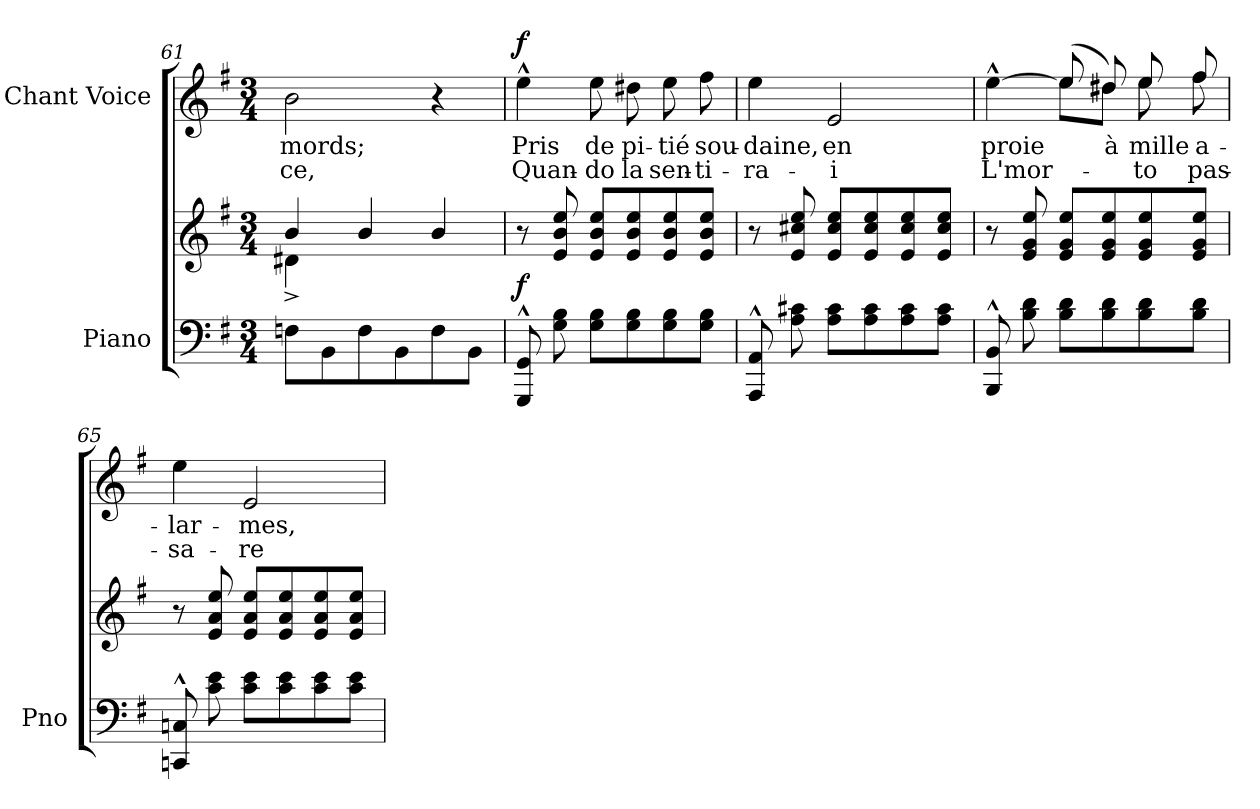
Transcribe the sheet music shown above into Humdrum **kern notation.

**kern	**kern	**dynam	**kern	**text	**text	**dynam
*part2	*part2	*part2	*part1	*part1	*part1	*part1
*staff3	*staff2	*staff2/3	*staff1	*staff1	*staff1	*staff1
*I"Piano	*	*	*I"Chant Voice	*	*	*
*I'Pno	*	*	*	*	*	*
*clefF4	*clefG2	*	*clefG2	*	*	*
*k[f#]	*k[f#]	*	*k[f#]	*	*	*
*M3/4	*M3/4	*	*M3/4	*	*	*
=61	=61	=61	=61	=61	=61	=61
*	*^	*	*	*	*	*
!	!	!	!	!	!LO:LY:b	!LO:LY:b	!
8Fn\L	4b/	4d#X^\	.	2b\	-mords;	-ce,	.
8BB\	.	.	.	.	.	.	.
8F\	4b/	2ryy	.	.	.	.	.
8BB\	.	.	.	.	.	.	.
8F\	4b/	.	.	4r	.	.	.
8BB\J	.	.	.	.	.	.	.
*	*v	*v	*	*	*	*	*
=62	=62	=62	=62	=62	=62	=62
!	!	!LO:DY:a=2	!	!LO:LY:b	!LO:LY:b	!LO:DY:a
8GGG/^^ 8GG/^^	8r	f	4ee^^\	Pris	Quan-	f
8G\ 8B\	8e/ 8b/ 8ee/	.	.	.	.	.
!	!	!	!	!LO:LY:b	!LO:LY:b	!
8G\ 8B\L	8e/ 8b/ 8ee/L	.	8ee\	de	-do	.
!	!	!	!	!LO:LY:b	!LO:LY:b	!
8G\ 8B\	8e/ 8b/ 8ee/	.	8dd#X\	pi-	la	.
!	!	!	!	!LO:LY:b	!LO:LY:b	!
8G\ 8B\	8e/ 8b/ 8ee/	.	8ee\	-tié	sen-	.
!	!	!	!	!LO:LY:b	!LO:LY:b	!
8G\ 8B\J	8e/ 8b/ 8ee/J	.	8ff#\	sou-	-ti-	.
=63	=63	=63	=63	=63	=63	=63
!	!	!	!	!LO:LY:b	!LO:LY:b	!
8AAA/^^ 8AA/^^	8r	.	4ee\	-daine,	-ra-	.
8A\ 8c#X\	8e/ 8cc#X/ 8ee/	.	.	.	.	.
!	!	!	!	!LO:LY:b	!LO:LY:b	!
8A\ 8c#\L	8e/ 8cc#/ 8ee/L	.	2e/	en	-i	.
8A\ 8c#\	8e/ 8cc#/ 8ee/	.	.	.	.	.
8A\ 8c#\	8e/ 8cc#/ 8ee/	.	.	.	.	.
8A\ 8c#\J	8e/ 8cc#/ 8ee/J	.	.	.	.	.
!!LO:LB:g=z
=64	=64	=64	=64	=64	=64	=64
!	!	!	!	!LO:LY:b	!LO:LY:b	!
*	*	*	*^	*	*	*
8BBB/^^ 8BB/^^	8r	.	[4ee^^\	4ryy	proie	L'mor-	.
8B\ 8d\	8e/ 8g/ 8ee/	.	.	.	.	.	.
8B\ 8d\L	8e/ 8g/ 8ee/L	.	(>8ee/]	8ee\L	.	.	.
!	!	!	!	!	!LO:LY:b	!	!
8B\ 8d\	8e/ 8g/ 8ee/	.	8dd#X/)	8dd#\J	à	.	.
!	!	!	!	!	!LO:LY:b	!LO:LY:b	!
8B\ 8d\	8e/ 8g/ 8ee/	.	8ee/	8ee\	mille	-to	.
!	!	!	!	!	!LO:LY:b	!LO:LY:b	!
8B\ 8d\J	8e/ 8g/ 8ee/J	.	8ff#/	8ff#\	a-	pas-	.
=65	=65	=65	=65	=65	=65	=65	=65
!	!	!	!	!	!LO:LY:b	!LO:LY:b	!
*	*	*	*v	*v	*	*	*
8CCn/^^ 8Cn/^^	8r	.	4ee\	-lar-	-sa-	.
8c\ 8e\	8e/ 8a/ 8ee/	.	.	.	.	.
!	!	!	!	!LO:LY:b	!LO:LY:b	!
8c\ 8e\L	8e/ 8a/ 8ee/L	.	2e/	-mes,	-re	.
8c\ 8e\	8e/ 8a/ 8ee/	.	.	.	.	.
8c\ 8e\	8e/ 8a/ 8ee/	.	.	.	.	.
8c\ 8e\J	8e/ 8a/ 8ee/J	.	.	.	.	.
=	=	=	=	=	=	=
*-	*-	*-	*-	*-	*-	*-
